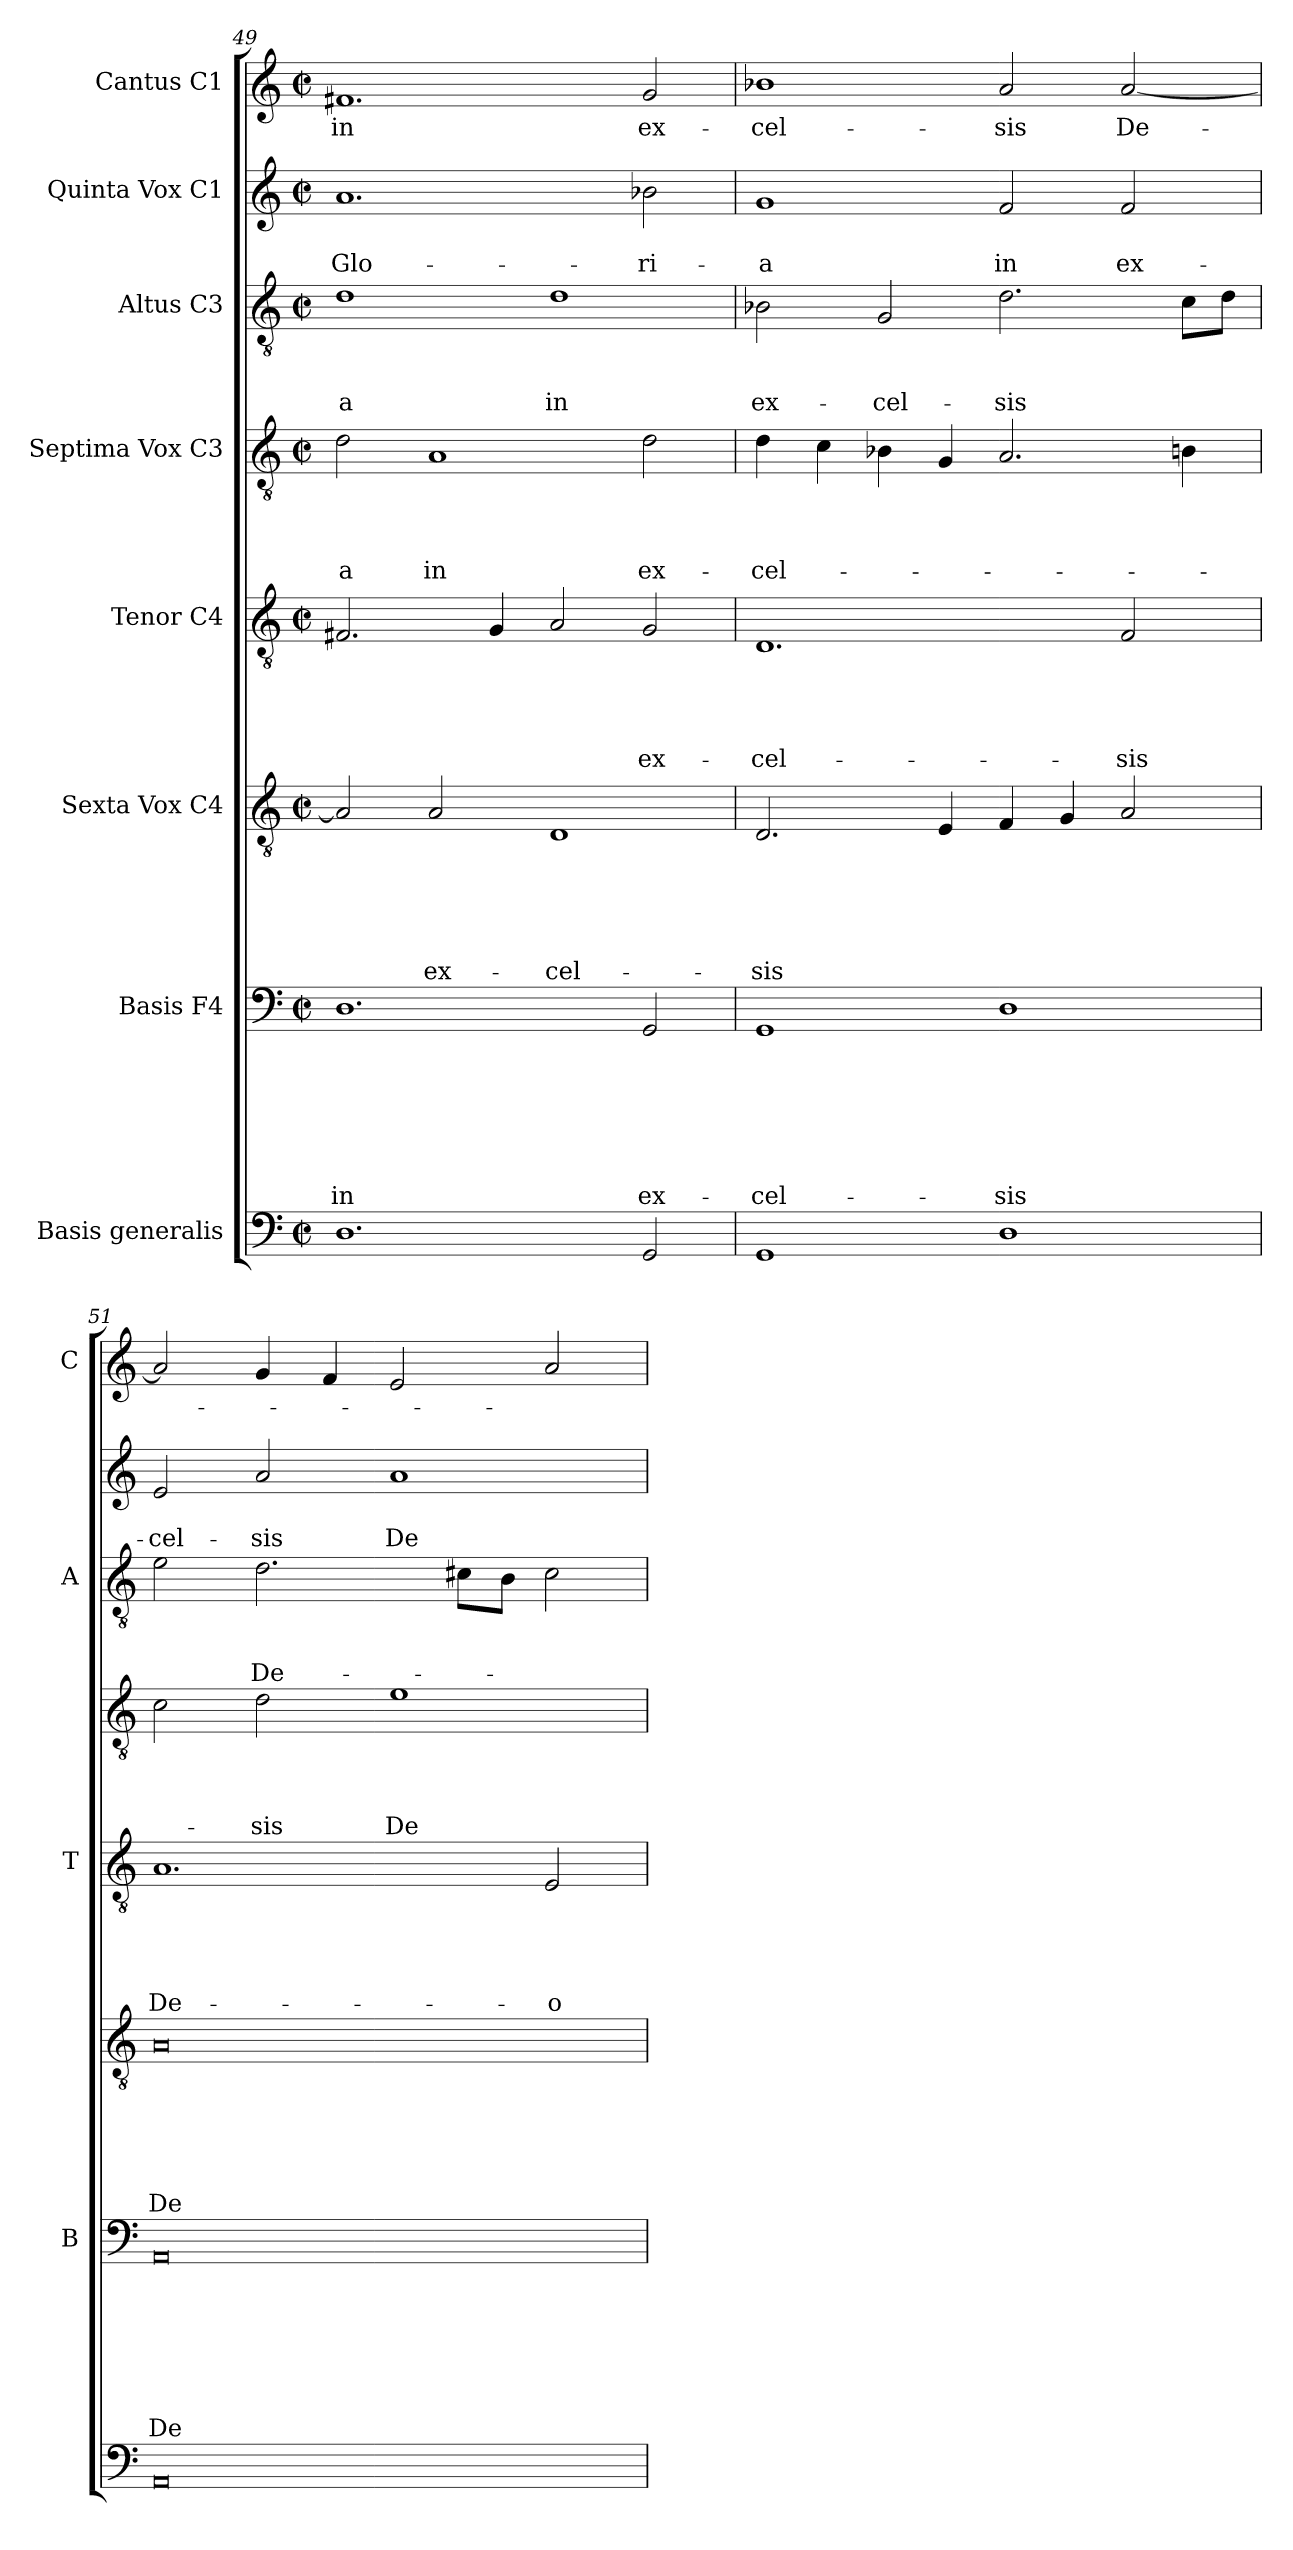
**kern	**kern	**text	**text	**text	**text	**text	**text	**text	**kern	**text	**text	**text	**text	**text	**text	**kern	**text	**text	**text	**text	**text	**kern	**text	**text	**text	**text	**kern	**text	**text	**text	**kern	**text	**text	**kern	**text
*part8	*part7	*part7	*part7	*part7	*part7	*part7	*part7	*part7	*part6	*part6	*part6	*part6	*part6	*part6	*part6	*part5	*part5	*part5	*part5	*part5	*part5	*part4	*part4	*part4	*part4	*part4	*part3	*part3	*part3	*part3	*part2	*part2	*part2	*part1	*part1
*staff8	*staff7	*staff7	*staff7	*staff7	*staff7	*staff7	*staff7	*staff7	*staff6	*staff6	*staff6	*staff6	*staff6	*staff6	*staff6	*staff5	*staff5	*staff5	*staff5	*staff5	*staff5	*staff4	*staff4	*staff4	*staff4	*staff4	*staff3	*staff3	*staff3	*staff3	*staff2	*staff2	*staff2	*staff1	*staff1
*I"Basis generalis	*I"Basis F4	*	*	*	*	*	*	*	*I"Sexta Vox C4	*	*	*	*	*	*	*I"Tenor C4	*	*	*	*	*	*I"Septima Vox C3	*	*	*	*	*I"Altus C3	*	*	*	*I"Quinta Vox C1	*	*	*I"Cantus C1	*
*	*I'B	*	*	*	*	*	*	*	*	*	*	*	*	*	*	*I'T	*	*	*	*	*	*	*	*	*	*	*I'A	*	*	*	*	*	*	*I'C	*
*clefF4	*clefF4	*	*	*	*	*	*	*	*clefGv2	*	*	*	*	*	*	*clefGv2	*	*	*	*	*	*clefGv2	*	*	*	*	*clefGv2	*	*	*	*clefG2	*	*	*clefG2	*
*k[]	*k[]	*	*	*	*	*	*	*	*k[]	*	*	*	*	*	*	*k[]	*	*	*	*	*	*k[]	*	*	*	*	*k[]	*	*	*	*k[]	*	*	*k[]	*
*C:	*C:	*	*	*	*	*	*	*	*C:	*	*	*	*	*	*	*C:	*	*	*	*	*	*C:	*	*	*	*	*C:	*	*	*	*C:	*	*	*C:	*
*M2/2	*M2/2	*	*	*	*	*	*	*	*M2/2	*	*	*	*	*	*	*M2/2	*	*	*	*	*	*M2/2	*	*	*	*	*M2/2	*	*	*	*M2/2	*	*	*M2/2	*
*met(c|)	*met(c|)	*	*	*	*	*	*	*	*met(c|)	*	*	*	*	*	*	*met(c|)	*	*	*	*	*	*met(c|)	*	*	*	*	*met(c|)	*	*	*	*met(c|)	*	*	*met(c|)	*
=49	=49	=49	=49	=49	=49	=49	=49	=49	=49	=49	=49	=49	=49	=49	=49	=49	=49	=49	=49	=49	=49	=49	=49	=49	=49	=49	=49	=49	=49	=49	=49	=49	=49	=49	=49
!	!	!	!	!	!	!	!	!LO:LY:b	!	!	!	!	!	!	!	!	!	!	!	!	!	!	!	!	!	!LO:LY:b	!	!	!	!LO:LY:b	!	!	!LO:LY:b	!	!LO:LY:b
1.D	1.D	.	.	.	.	.	.	in	2A/]	.	.	.	.	.	.	2.F#X/	.	.	.	.	.	2d\	.	.	.	-a	1d	.	.	-a	1.a	.	Glo-	1.f#X	in
!	!	!	!	!	!	!	!	!	!	!	!	!	!	!	!LO:LY:b	!	!	!	!	!	!	!	!	!	!	!LO:LY:b	!	!	!	!	!	!	!	!	!
.	.	.	.	.	.	.	.	.	2A/	.	.	.	.	.	ex-	.	.	.	.	.	.	1A	.	.	.	in	.	.	.	.	.	.	.	.	.
.	.	.	.	.	.	.	.	.	.	.	.	.	.	.	.	4G/	.	.	.	.	.	.	.	.	.	.	.	.	.	.	.	.	.	.	.
!	!	!	!	!	!	!	!	!	!	!	!	!	!	!	!LO:LY:b	!	!	!	!	!	!	!	!	!	!	!	!	!	!	!LO:LY:b	!	!	!	!	!
.	.	.	.	.	.	.	.	.	1D	.	.	.	.	.	-cel-	2A/	.	.	.	.	.	.	.	.	.	.	1d	.	.	in	.	.	.	.	.
!	!	!	!	!	!	!	!	!LO:LY:b	!	!	!	!	!	!	!	!	!	!	!	!	!LO:LY:b	!	!	!	!	!LO:LY:b	!	!	!	!	!	!	!LO:LY:b	!	!LO:LY:b
2GG/	2GG/	.	.	.	.	.	.	ex-	.	.	.	.	.	.	.	2G/	.	.	.	.	ex-	2d\	.	.	.	ex-	.	.	.	.	2b-X\	.	-ri-	2g/	ex-
=50	=50	=50	=50	=50	=50	=50	=50	=50	=50	=50	=50	=50	=50	=50	=50	=50	=50	=50	=50	=50	=50	=50	=50	=50	=50	=50	=50	=50	=50	=50	=50	=50	=50	=50	=50
!	!	!	!	!	!	!	!	!LO:LY:b	!	!	!	!	!	!	!LO:LY:b	!	!	!	!	!	!LO:LY:b	!	!	!	!	!LO:LY:b	!	!	!	!LO:LY:b	!	!	!LO:LY:b	!	!LO:LY:b
1GG	1GG	.	.	.	.	.	.	-cel-	2.D/	.	.	.	.	.	-sis	1.D	.	.	.	.	-cel-	4d\	.	.	.	-cel-	2B-X\	.	.	ex-	1g	.	-a	1b-X	-cel-
.	.	.	.	.	.	.	.	.	.	.	.	.	.	.	.	.	.	.	.	.	.	4c\	.	.	.	.	.	.	.	.	.	.	.	.	.
!	!	!	!	!	!	!	!	!	!	!	!	!	!	!	!	!	!	!	!	!	!	!	!	!	!	!	!	!	!	!LO:LY:b	!	!	!	!	!
.	.	.	.	.	.	.	.	.	.	.	.	.	.	.	.	.	.	.	.	.	.	4B-X\	.	.	.	.	2G/	.	.	-cel-	.	.	.	.	.
.	.	.	.	.	.	.	.	.	4E/	.	.	.	.	.	.	.	.	.	.	.	.	4G/	.	.	.	.	.	.	.	.	.	.	.	.	.
!	!	!	!	!	!	!	!	!LO:LY:b	!	!	!	!	!	!	!	!	!	!	!	!	!	!	!	!	!	!	!	!	!	!LO:LY:b	!	!	!LO:LY:b	!	!LO:LY:b
1D	1D	.	.	.	.	.	.	-sis	4F/	.	.	.	.	.	.	.	.	.	.	.	.	2.A/	.	.	.	.	2.d\	.	.	-sis	2f/	.	in	2a/	-sis
.	.	.	.	.	.	.	.	.	4G/	.	.	.	.	.	.	.	.	.	.	.	.	.	.	.	.	.	.	.	.	.	.	.	.	.	.
!	!	!	!	!	!	!	!	!	!	!	!	!	!	!	!	!	!	!	!	!	!LO:LY:b	!	!	!	!	!	!	!	!	!	!	!	!LO:LY:b	!	!LO:LY:b
.	.	.	.	.	.	.	.	.	2A/	.	.	.	.	.	.	2F/	.	.	.	.	-sis	.	.	.	.	.	.	.	.	.	2f/	.	ex-	[2a/	De-
.	.	.	.	.	.	.	.	.	.	.	.	.	.	.	.	.	.	.	.	.	.	4Bn\	.	.	.	.	8c\L	.	.	.	.	.	.	.	.
.	.	.	.	.	.	.	.	.	.	.	.	.	.	.	.	.	.	.	.	.	.	.	.	.	.	.	8d\J	.	.	.	.	.	.	.	.
!!LO:PB:g=z
=51	=51	=51	=51	=51	=51	=51	=51	=51	=51	=51	=51	=51	=51	=51	=51	=51	=51	=51	=51	=51	=51	=51	=51	=51	=51	=51	=51	=51	=51	=51	=51	=51	=51	=51	=51
!	!	!	!	!	!	!	!	!LO:LY:b	!	!	!	!	!	!	!LO:LY:b	!	!	!	!	!	!LO:LY:b	!	!	!	!	!	!	!	!	!	!	!	!LO:LY:b	!	!
0AA	0AA	.	.	.	.	.	.	De-	0A	.	.	.	.	.	De-	1.A	.	.	.	.	De-	2c\	.	.	.	.	2e\	.	.	.	2e/	.	-cel-	2a/]	.
!	!	!	!	!	!	!	!	!	!	!	!	!	!	!	!	!	!	!	!	!	!	!	!	!	!	!LO:LY:b	!	!	!	!LO:LY:b	!	!	!LO:LY:b	!	!
.	.	.	.	.	.	.	.	.	.	.	.	.	.	.	.	.	.	.	.	.	.	2d\	.	.	.	-sis	2.d\	.	.	De-	2a/	.	-sis	4g/	.
.	.	.	.	.	.	.	.	.	.	.	.	.	.	.	.	.	.	.	.	.	.	.	.	.	.	.	.	.	.	.	.	.	.	4f/	.
!	!	!	!	!	!	!	!	!	!	!	!	!	!	!	!	!	!	!	!	!	!	!	!	!	!	!LO:LY:b	!	!	!	!	!	!	!LO:LY:b	!	!
.	.	.	.	.	.	.	.	.	.	.	.	.	.	.	.	.	.	.	.	.	.	1e	.	.	.	De-	.	.	.	.	1a	.	De-	2e/	.
.	.	.	.	.	.	.	.	.	.	.	.	.	.	.	.	.	.	.	.	.	.	.	.	.	.	.	8c#\L	.	.	.	.	.	.	.	.
.	.	.	.	.	.	.	.	.	.	.	.	.	.	.	.	.	.	.	.	.	.	.	.	.	.	.	8B\J	.	.	.	.	.	.	.	.
!	!	!	!	!	!	!	!	!	!	!	!	!	!	!	!	!	!	!	!	!	!LO:LY:b	!	!	!	!	!	!	!	!	!	!	!	!	!	!
.	.	.	.	.	.	.	.	.	.	.	.	.	.	.	.	2E/	.	.	.	.	-o	.	.	.	.	.	2c#\	.	.	.	.	.	.	2a/	.
=	=	=	=	=	=	=	=	=	=	=	=	=	=	=	=	=	=	=	=	=	=	=	=	=	=	=	=	=	=	=	=	=	=	=	=
*-	*-	*-	*-	*-	*-	*-	*-	*-	*-	*-	*-	*-	*-	*-	*-	*-	*-	*-	*-	*-	*-	*-	*-	*-	*-	*-	*-	*-	*-	*-	*-	*-	*-	*-	*-
